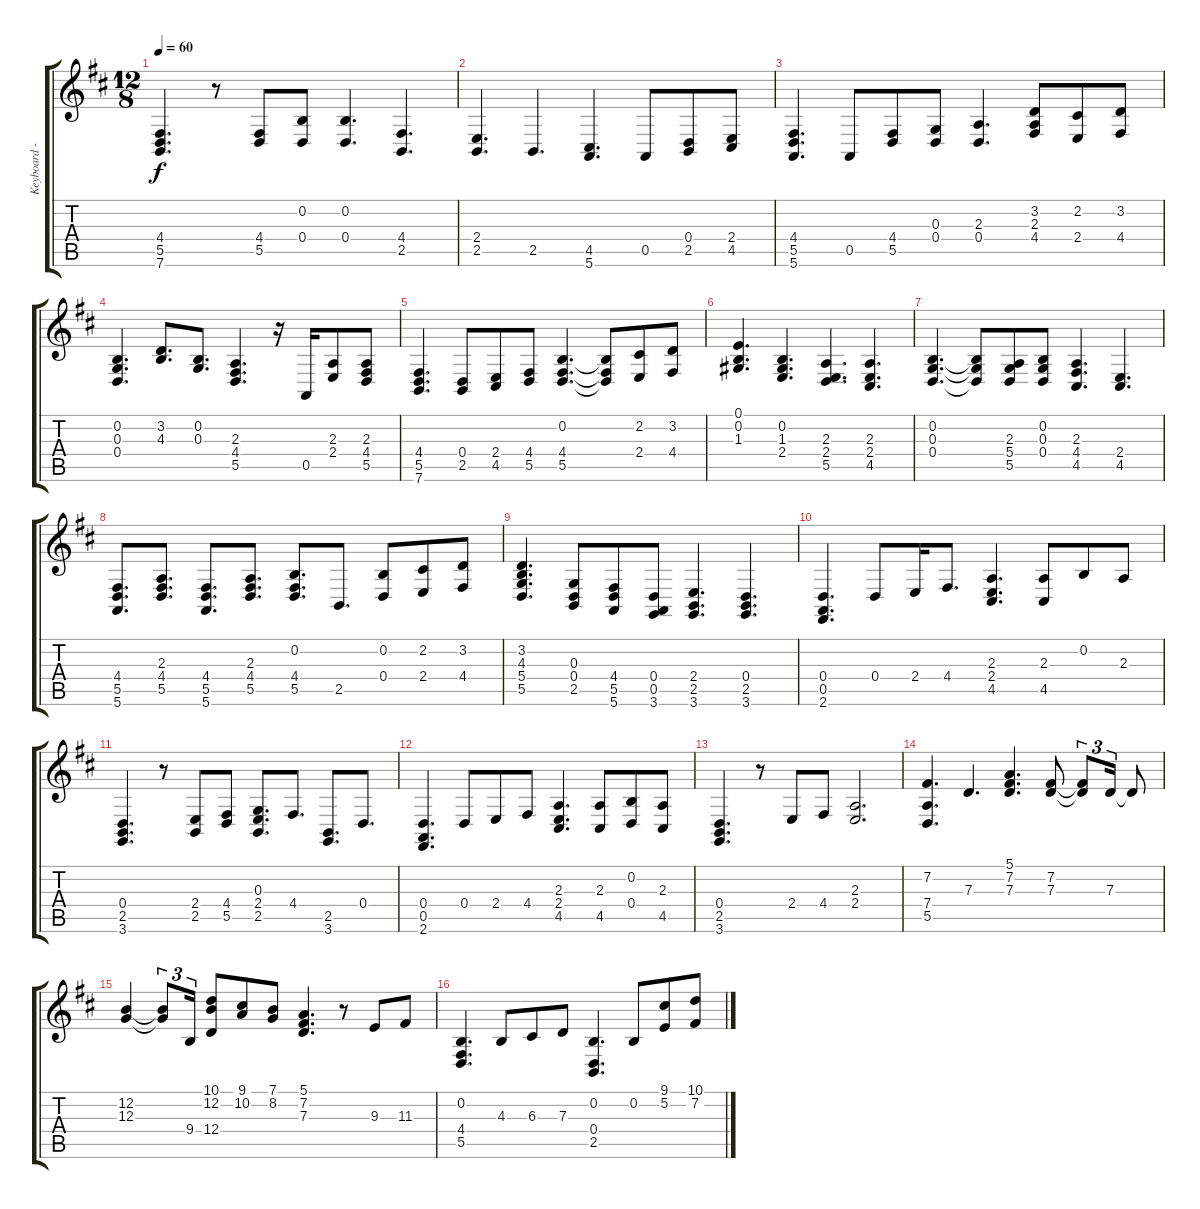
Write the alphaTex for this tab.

\track ("Keyboard - Jordan Rudess" "Keyboard -") {instrument acousticgrandpiano}
\staff {score tabs}
\tuning (E4 B3 G3 D3 A2 E2) {hide}
\ts (12 8)
\tempo 60
\clef g2
\ks d
(4.4 5.5 7.6).4{d dy f} r.8 (4.4 5.5).8 (0.2 0.4).8 (0.2 0.4).4{d} (4.4 2.5).4{d} |
(2.4 2.5).4{d} 2.5.4{d} (4.5 5.6).4{d} 0.5.8 (0.4 2.5).8 (2.4 4.5).8 |
(4.4 5.5 5.6).4{d} 0.5.8 (4.4 5.5).8 (0.3 0.4).8 (2.3 0.4).4{d} (3.2 2.3 4.4).8 (2.2 2.4).8 (3.2 4.4).8 |
(0.2 0.3 0.4).4{d} (3.2 4.3).8{d} (0.2 0.3).8{d} (2.3 4.4 5.5).4{d} r.16 0.5.16 (2.3 2.4).8 (2.3 4.4 5.5).8 |
(4.4 5.5 7.6).4{d} (0.4 2.5).8 (2.4 4.5).8 (4.4 5.5).8 (0.2 4.4 5.5).4{d} (0.2{t} 4.4{t} 5.5{t}).8 (2.2 2.4).8 (3.2 4.4).8 |
\ks bminor
(0.1 0.2 1.3).4{d} (0.2 1.3 2.4).4{d} (2.3 2.4 5.5).4{d} (2.3 2.4 4.5).4{d} |
(0.2 0.3 0.4).4{d} (0.2{t} 0.3{t} 0.4{t}).8 (2.3 5.4 5.5).8 (0.2 0.3 0.4).8 (2.3 4.4 4.5).4{d} (2.4 4.5).4{d} |
(4.4 5.5 5.6).8{d} (2.3 4.4 5.5).8{d} (4.4 5.5 5.6).8{d} (2.3 4.4 5.5).8{d} (0.2 4.4 5.5).8{d} 2.5.8{d} (0.2 0.4).8 (2.2 2.4).8 (3.2 4.4).8 |
(3.2 4.3 5.4 5.5).4{d} (0.3 0.4 2.5).8 (4.4 5.5 5.6).8 (0.4 0.5 3.6).8 (2.4 2.5 3.6).4{d} (0.4 2.5 3.6).4{d} |
(0.4 0.5 2.6).4{d} 0.4.8 2.4.16 4.4.8{d} (2.3 2.4 4.5).4{d} (2.3 4.5).8 0.2.8 2.3.8 |
(0.4 2.5 3.6).4{d} r.8 (2.4 2.5).8 (4.4 5.5).8 (0.3 2.4 2.5).8{d} 4.4.8{d} (2.5 3.6).8{d} 0.4.8{d} |
(0.4 0.5 2.6).4{d} 0.4.8 2.4.8 4.4.8 (2.3 2.4 4.5).4{d} (2.3 4.5).8 (0.2 0.4).8 (2.3 4.5).8 |
(0.4 2.5 3.6).4{d} r.8 2.4.8 4.4.8 (2.3 2.4).2{d} |
(7.2 7.4 5.5).4{d} 7.3.4{d} (5.1 7.2 7.3).4{d} (7.2 7.3).8 (7.2{t} 7.3{t}).8{tu (3 2)} 7.3.16{tu (3 2)} 7.3{t}.8 |
(12.2 12.3).4 (12.2{t} 12.3{t}).8{tu (3 2)} 9.4.16{tu (3 2)} (10.1 12.2 12.4).8 (9.1 10.2).8 (7.1 8.2).8 (5.1 7.2 7.3).4{d} r.8 9.3.8 11.3.8 |
(0.2 4.4 5.5).4{d} 4.3.8 6.3.8 7.3.8 (0.2 0.4 2.5).4{d} 0.2.8 (9.1 5.2).8 (10.1 7.2).8
